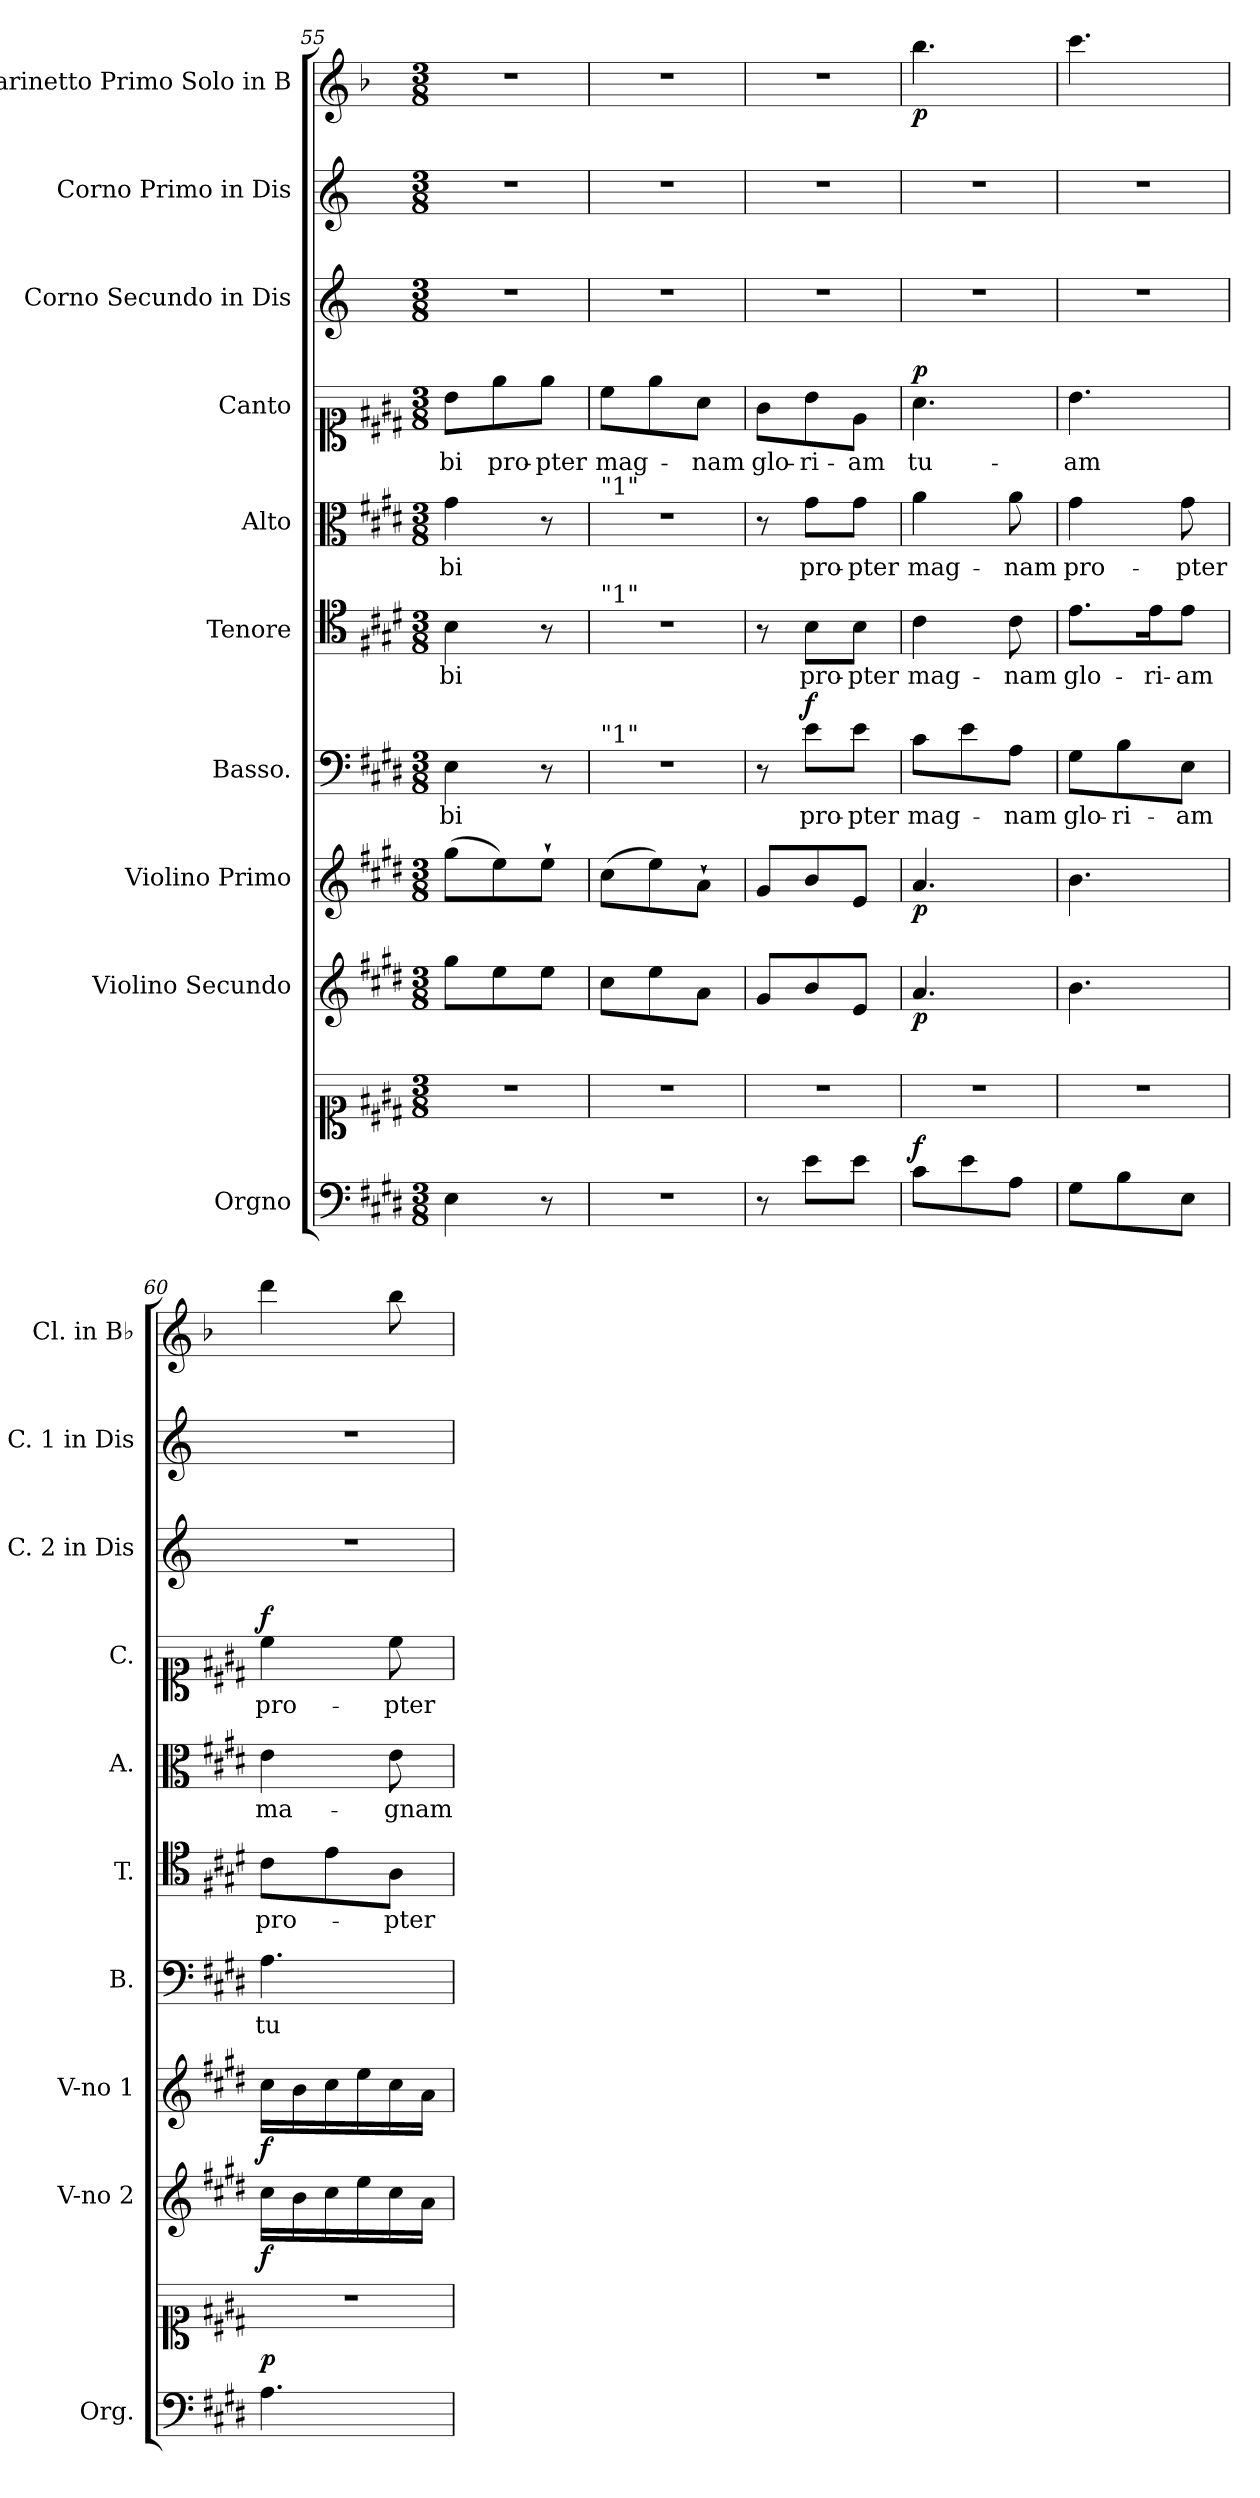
**kern	**kern	**dynam	**kern	**dynam	**kern	**dynam	**kern	**text	**dynam	**kern	**text	**kern	**text	**kern	**text	**dynam	**kern	**kern	**kern	**dynam
*part10	*part10	*part10	*part9	*part9	*part8	*part8	*part7	*part7	*part7	*part6	*part6	*part5	*part5	*part4	*part4	*part4	*part3	*part2	*part1	*part1
*staff11	*staff10	*staff10/11	*staff9	*staff9	*staff8	*staff8	*staff7	*staff7	*staff7	*staff6	*staff6	*staff5	*staff5	*staff4	*staff4	*staff4	*staff3	*staff2	*staff1	*staff1
*I"Orgno	*	*	*I"Violino Secundo	*	*I"Violino Primo	*	*I"Basso.	*	*	*I"Tenore	*	*I"Alto	*	*I"Canto	*	*	*I"Corno Secundo in Dis	*I"Corno Primo in Dis	*I"Clarinetto Primo Solo in B	*
*I'Org.	*	*	*I'V-no 2	*	*I'V-no 1	*	*I'B.	*	*	*I'T.	*	*I'A.	*	*I'C.	*	*	*I'C. 2 in Dis	*I'C. 1 in Dis	*I'Cl. in B♭	*
*clefF4	*clefC1	*	*clefG2	*	*clefG2	*	*clefF4	*	*	*clefC4	*	*clefC3	*	*clefC1	*	*	*clefG2	*clefG2	*clefG2	*
*	*	*	*	*	*	*	*	*	*	*	*	*	*	*	*	*	*ITrd5c8	*ITrd5c8	*ITrd1c1	*
*k[f#c#g#d#]	*k[f#c#g#d#]	*	*k[f#c#g#d#]	*	*k[f#c#g#d#]	*	*k[f#c#g#d#]	*	*	*k[f#c#g#d#]	*	*k[f#c#g#d#]	*	*k[f#c#g#d#]	*	*	*k[f#c#g#d#]	*k[f#c#g#d#]	*k[f#c#g#d#]	*
*M3/8	*M3/8	*	*M3/8	*	*M3/8	*	*M3/8	*	*	*M3/8	*	*M3/8	*	*M3/8	*	*	*M3/8	*M3/8	*M3/8	*
=55	=55	=55	=55	=55	=55	=55	=55	=55	=55	=55	=55	=55	=55	=55	=55	=55	=55	=55	=55	=55
4E	4.r	.	8gg#L	.	(8gg#L	.	4E	-bi	.	4B	-bi	4g#	-bi	8bL	-bi	.	4.r	4.r	4.r	.
.	.	.	8ee	.	8ee)	.	.	.	.	.	.	.	.	8ee	pro-	.	.	.	.	.
8r	.	.	8eeJ	.	8ee`J	.	8r	.	.	8r	.	8r	.	8eeJ	-pter	.	.	.	.	.
=56	=56	=56	=56	=56	=56	=56	=56	=56	=56	=56	=56	=56	=56	=56	=56	=56	=56	=56	=56	=56
!	!	!	!	!	!	!	!	!	!	!	!	!LO:TX:a:t="1"	!	!	!	!	!	!	!	!
!	!	!	!	!	!	!	!	!	!	!LO:TX:a:t="1"	!	!	!	!	!	!	!	!	!	!
!	!	!	!	!	!	!	!LO:TX:a:t="1"	!	!	!	!	!	!	!	!	!	!	!	!	!
4.r	4.r	.	8cc#L	.	(8cc#L	.	4.r	.	.	4.r	.	4.r	.	8cc#L	mag-	.	4.r	4.r	4.r	.
.	.	.	8ee	.	8ee)	.	.	.	.	.	.	.	.	8ee	.	.	.	.	.	.
.	.	.	8aJ	.	8a`J	.	.	.	.	.	.	.	.	8aJ	-nam	.	.	.	.	.
=57	=57	=57	=57	=57	=57	=57	=57	=57	=57	=57	=57	=57	=57	=57	=57	=57	=57	=57	=57	=57
8r	4.r	.	8g#L	.	8g#L	.	8r	.	.	8r	.	8r	.	8g#L	glo-	.	4.r	4.r	4.r	.
!	!	!	!	!	!	!	!	!	!LO:DY:a	!	!	!	!	!	!	!	!	!	!	!
8eL	.	.	8b	.	8b	.	8eL	pro-	f	8BL	pro-	8g#L	pro-	8b	-ri-	.	.	.	.	.
8eJ	.	.	8eJ	.	8eJ	.	8eJ	-pter	.	8BJ	-pter	8g#J	-pter	8eJ	-am	.	.	.	.	.
=58	=58	=58	=58	=58	=58	=58	=58	=58	=58	=58	=58	=58	=58	=58	=58	=58	=58	=58	=58	=58
!	!	!	!	!	!	!	!	!	!	!	!	!	!	!	!	!LO:DY:a	!	!	!	!
8c#L	4.r	f	4.a	p	4.a	p	8c#L	mag-	.	4c#	mag-	4a	mag-	4.a	tu-	p	4.r	4.r	4.aa	p
8e	.	.	.	.	.	.	8e	.	.	.	.	.	.	.	.	.	.	.	.	.
8AJ	.	.	.	.	.	.	8AJ	-nam	.	8c#	-nam	8a	-nam	.	.	.	.	.	.	.
=59	=59	=59	=59	=59	=59	=59	=59	=59	=59	=59	=59	=59	=59	=59	=59	=59	=59	=59	=59	=59
8G#L	4.r	.	4.b	.	4.b	.	8G#L	glo-	.	8.eL	glo-	4g#	pro-	4.b	-am	.	4.r	4.r	4.bb	.
8B	.	.	.	.	.	.	8B	-ri-	.	.	.	.	.	.	.	.	.	.	.	.
.	.	.	.	.	.	.	.	.	.	16eK	-ri-	.	.	.	.	.	.	.	.	.
8EJ	.	.	.	.	.	.	8EJ	-am	.	8eJ	-am	8g#	-pter	.	.	.	.	.	.	.
=60	=60	=60	=60	=60	=60	=60	=60	=60	=60	=60	=60	=60	=60	=60	=60	=60	=60	=60	=60	=60
!	!	!	!	!	!	!	!	!	!	!	!	!	!	!	!	!LO:DY:a	!	!	!	!
4.A	4.r	p	16cc#LL	f	16cc#LL	f	4.A	tu-	.	8c#L	pro-	4e	ma-	4cc#	pro-	f	4.r	4.r	4ccc#	.
.	.	.	16b	.	16b	.	.	.	.	.	.	.	.	.	.	.	.	.	.	.
.	.	.	16cc#	.	16cc#	.	.	.	.	8e	.	.	.	.	.	.	.	.	.	.
.	.	.	16ee	.	16ee	.	.	.	.	.	.	.	.	.	.	.	.	.	.	.
.	.	.	16cc#	.	16cc#	.	.	.	.	8AJ	-pter	8e	-gnam	8cc#	-pter	.	.	.	8aa	.
.	.	.	16aJJ	.	16aJJ	.	.	.	.	.	.	.	.	.	.	.	.	.	.	.
=	=	=	=	=	=	=	=	=	=	=	=	=	=	=	=	=	=	=	=	=
*-	*-	*-	*-	*-	*-	*-	*-	*-	*-	*-	*-	*-	*-	*-	*-	*-	*-	*-	*-	*-
